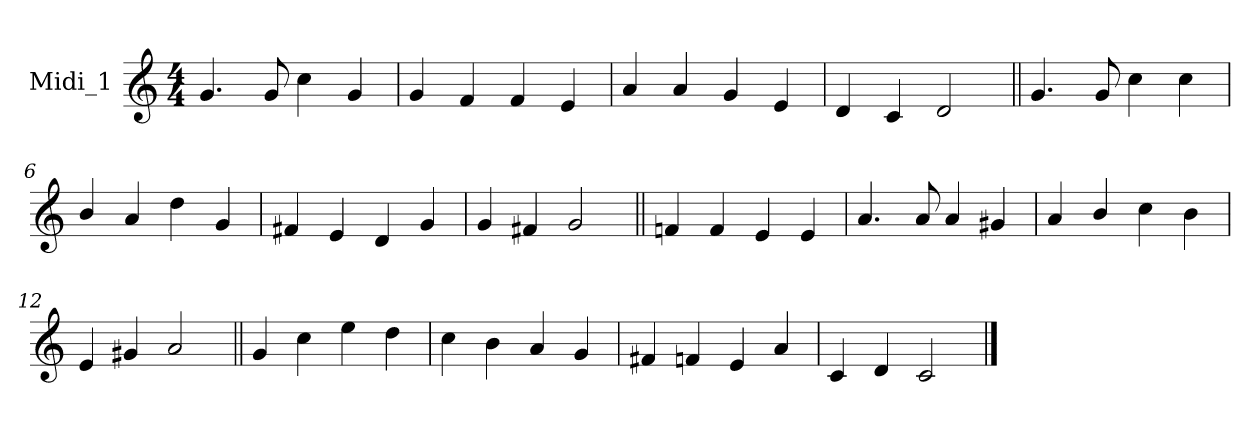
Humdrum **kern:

**kern
*part1
*staff1
*I"Midi_1
*clefG2
*k[]
*C:
*M4/4
=1
4.g
8g
4cc
4g
=2
4g
4f
4f
4e
=3
4a
4a
4g
4e
=4
4d
4c
2d
!!LO:LB:g=z
=5||
4.g
8g
4cc
4cc
=6
4b/
4a
4dd
4g
=7
4f#X
4e
4d
4g
=8
4g
4f#X
2g
!!LO:LB:g=z
=9||
4fn
4f
4e
4e
=10
4.a
8a
4a
4g#X
=11
4a
4b/
4cc
4b
=12
4e
4g#X
2a
!!LO:LB:g=z
=13||
4g
4cc
4ee
4dd
=14
4cc
4b
4a
4g
=15
4f#X
4fn
4e
4a
=16
4c
4d
2c
==
*-
